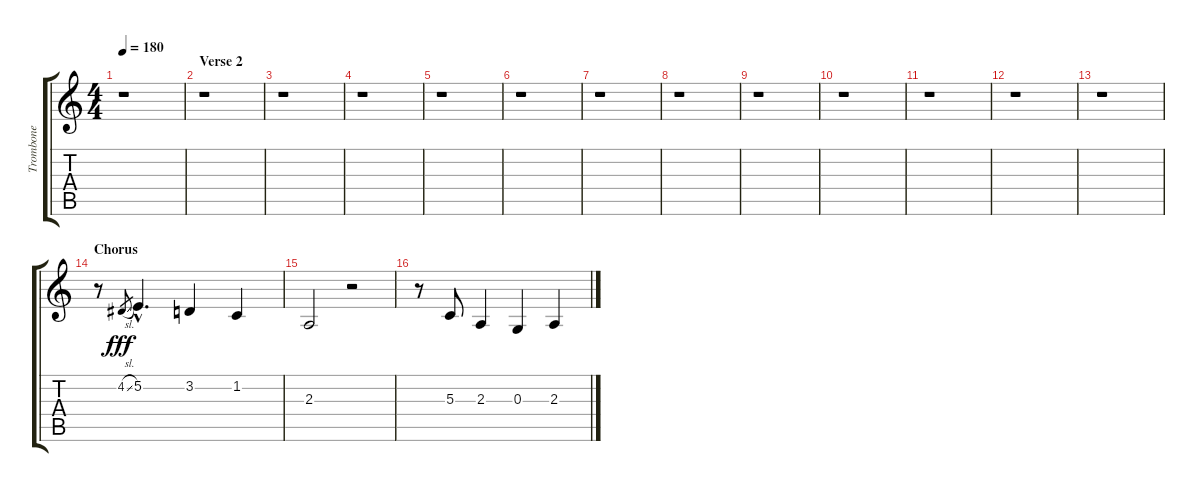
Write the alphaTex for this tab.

\track ("Trombone" "Trombone") {instrument trombone}
\staff {score tabs}
\tuning (E4 B3 G3 D3 A2 E2) {hide}
\ts (4 4)
\tempo 180
\clef g2
\ks c
r.1{dy fff} |
\section ("" "Verse 2")
r.1 |
r.1 |
r.1 |
r.1 |
r.1 |
r.1 |
r.1 |
r.1 |
r.1 |
r.1 |
r.1 |
r.1 |
\section ("" "Chorus")
r.8 4.2{sl}.8{gr} 5.2{hac}.4{d volume 16} 3.2.4 1.2.4 |
2.3.2 r.2 |
r.8 5.3.8 2.3.4 0.3.4 2.3.4
